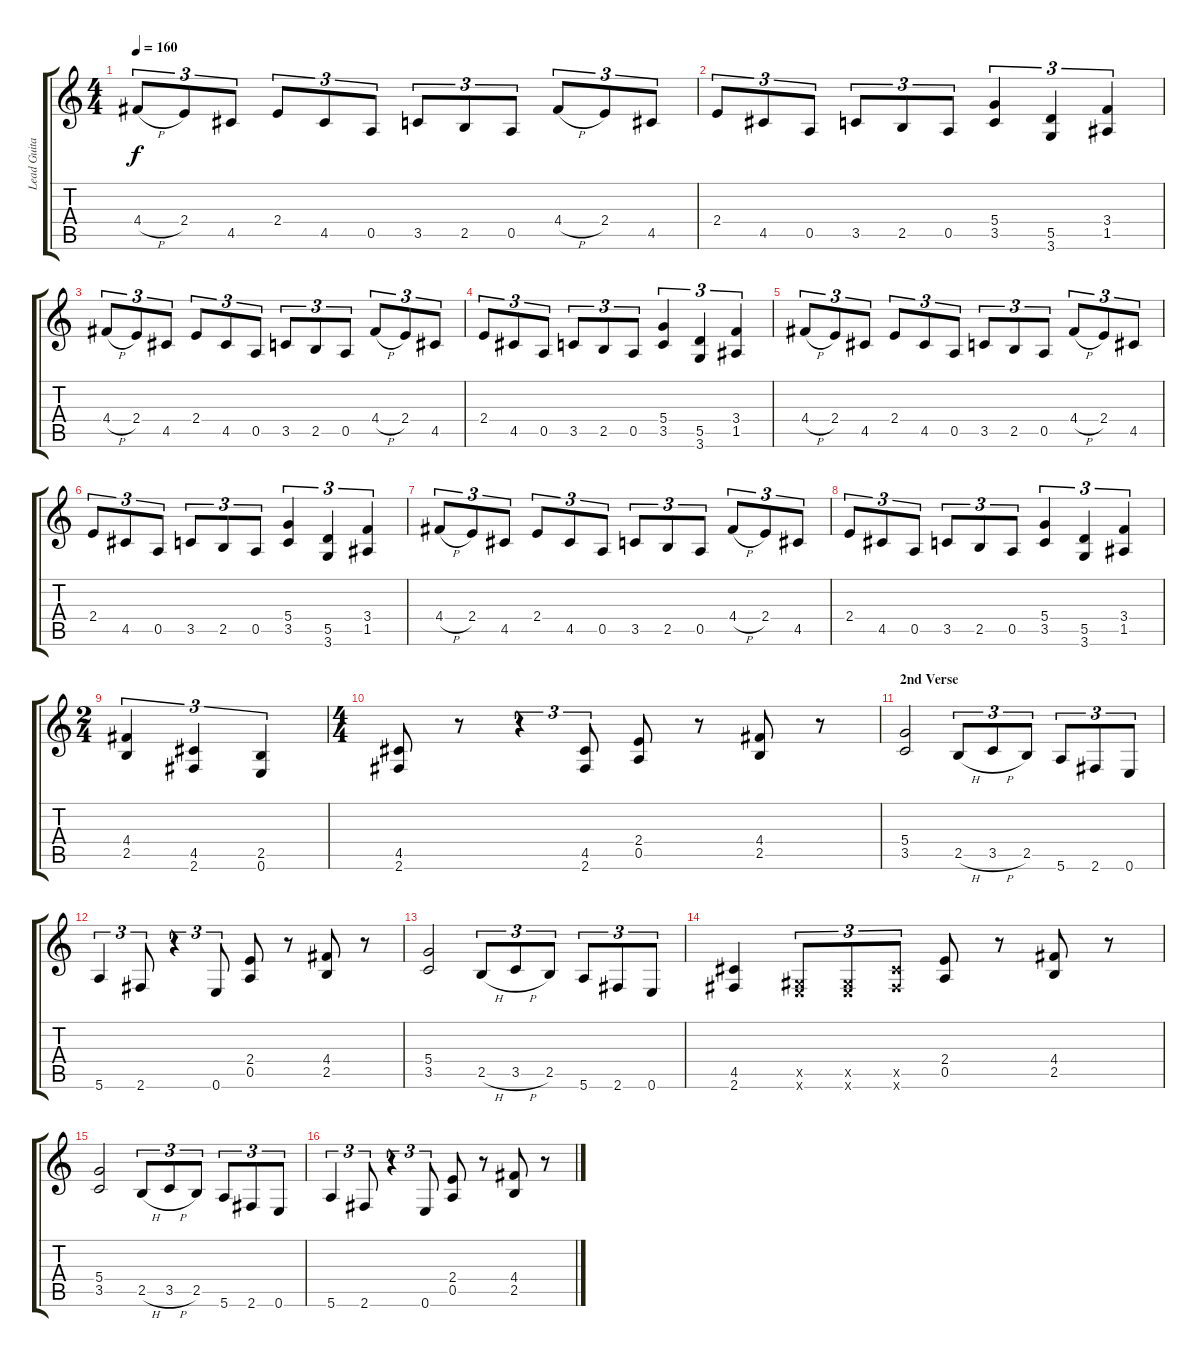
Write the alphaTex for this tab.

\track ("Lead Guitar (Marty Friedman)" "Lead Guita") {instrument distortionguitar}
\staff {score tabs}
\tuning (E4 B3 G3 D3 A2 E2) {hide}
\ts (4 4)
\tempo 160
\clef g2
\ks c
4.4{h}.8{tu (3 2) dy f} 2.4.8{tu (3 2)} 4.5.8{tu (3 2)} 2.4.8{tu (3 2)} 4.5.8{tu (3 2)} 0.5.8{tu (3 2)} 3.5.8{tu (3 2)} 2.5.8{tu (3 2)} 0.5.8{tu (3 2)} 4.4{h}.8{tu (3 2)} 2.4.8{tu (3 2)} 4.5.8{tu (3 2)} |
2.4.8{tu (3 2)} 4.5.8{tu (3 2)} 0.5.8{tu (3 2)} 3.5.8{tu (3 2)} 2.5.8{tu (3 2)} 0.5.8{tu (3 2)} (5.4 3.5).4{tu (3 2)} (5.5 3.6).4{tu (3 2)} (3.4 1.5).4{tu (3 2)} |
4.4{h}.8{tu (3 2)} 2.4.8{tu (3 2)} 4.5.8{tu (3 2)} 2.4.8{tu (3 2)} 4.5.8{tu (3 2)} 0.5.8{tu (3 2)} 3.5.8{tu (3 2)} 2.5.8{tu (3 2)} 0.5.8{tu (3 2)} 4.4{h}.8{tu (3 2)} 2.4.8{tu (3 2)} 4.5.8{tu (3 2)} |
2.4.8{tu (3 2)} 4.5.8{tu (3 2)} 0.5.8{tu (3 2)} 3.5.8{tu (3 2)} 2.5.8{tu (3 2)} 0.5.8{tu (3 2)} (5.4 3.5).4{tu (3 2)} (5.5 3.6).4{tu (3 2)} (3.4 1.5).4{tu (3 2)} |
4.4{h}.8{tu (3 2)} 2.4.8{tu (3 2)} 4.5.8{tu (3 2)} 2.4.8{tu (3 2)} 4.5.8{tu (3 2)} 0.5.8{tu (3 2)} 3.5.8{tu (3 2)} 2.5.8{tu (3 2)} 0.5.8{tu (3 2)} 4.4{h}.8{tu (3 2)} 2.4.8{tu (3 2)} 4.5.8{tu (3 2)} |
2.4.8{tu (3 2)} 4.5.8{tu (3 2)} 0.5.8{tu (3 2)} 3.5.8{tu (3 2)} 2.5.8{tu (3 2)} 0.5.8{tu (3 2)} (5.4 3.5).4{tu (3 2)} (5.5 3.6).4{tu (3 2)} (3.4 1.5).4{tu (3 2)} |
4.4{h}.8{tu (3 2)} 2.4.8{tu (3 2)} 4.5.8{tu (3 2)} 2.4.8{tu (3 2)} 4.5.8{tu (3 2)} 0.5.8{tu (3 2)} 3.5.8{tu (3 2)} 2.5.8{tu (3 2)} 0.5.8{tu (3 2)} 4.4{h}.8{tu (3 2)} 2.4.8{tu (3 2)} 4.5.8{tu (3 2)} |
2.4.8{tu (3 2)} 4.5.8{tu (3 2)} 0.5.8{tu (3 2)} 3.5.8{tu (3 2)} 2.5.8{tu (3 2)} 0.5.8{tu (3 2)} (5.4 3.5).4{tu (3 2)} (5.5 3.6).4{tu (3 2)} (3.4 1.5).4{tu (3 2)} |
\ts (2 4)
(4.4 2.5).4{tu (3 2)} (4.5 2.6).4{tu (3 2)} (2.5 0.6).4{tu (3 2)} |
\ts (4 4)
(4.5 2.6).8 r.8 r.4{tu (3 2)} (4.5 2.6).8{tu (3 2)} (2.4 0.5).8 r.8 (4.4 2.5).8 r.8 |
\section ("" "2nd Verse")
(5.4 3.5).2 2.5{h}.8{tu (3 2)} 3.5{h}.8{tu (3 2)} 2.5.8{tu (3 2)} 5.6.8{tu (3 2)} 2.6.8{tu (3 2)} 0.6.8{tu (3 2)} |
5.6.4{tu (3 2)} 2.6.8{tu (3 2)} r.4{tu (3 2)} 0.6.8{tu (3 2)} (2.4 0.5).8 r.8 (4.4 2.5).8 r.8 |
(5.4 3.5).2 2.5{h}.8{tu (3 2)} 3.5{h}.8{tu (3 2)} 2.5.8{tu (3 2)} 5.6.8{tu (3 2)} 2.6.8{tu (3 2)} 0.6.8{tu (3 2)} |
(4.5 2.6).4 (-1.5{x} 0.6{x}).8{tu (3 2)} (-1.5{x} 0.6{x}).8{tu (3 2)} (4.5{x} 2.6{x}).8{tu (3 2)} (2.4 0.5).8 r.8 (4.4 2.5).8 r.8 |
(5.4 3.5).2 2.5{h}.8{tu (3 2)} 3.5{h}.8{tu (3 2)} 2.5.8{tu (3 2)} 5.6.8{tu (3 2)} 2.6.8{tu (3 2)} 0.6.8{tu (3 2)} |
5.6.4{tu (3 2)} 2.6.8{tu (3 2)} r.4{tu (3 2)} 0.6.8{tu (3 2)} (2.4 0.5).8 r.8 (4.4 2.5).8 r.8
